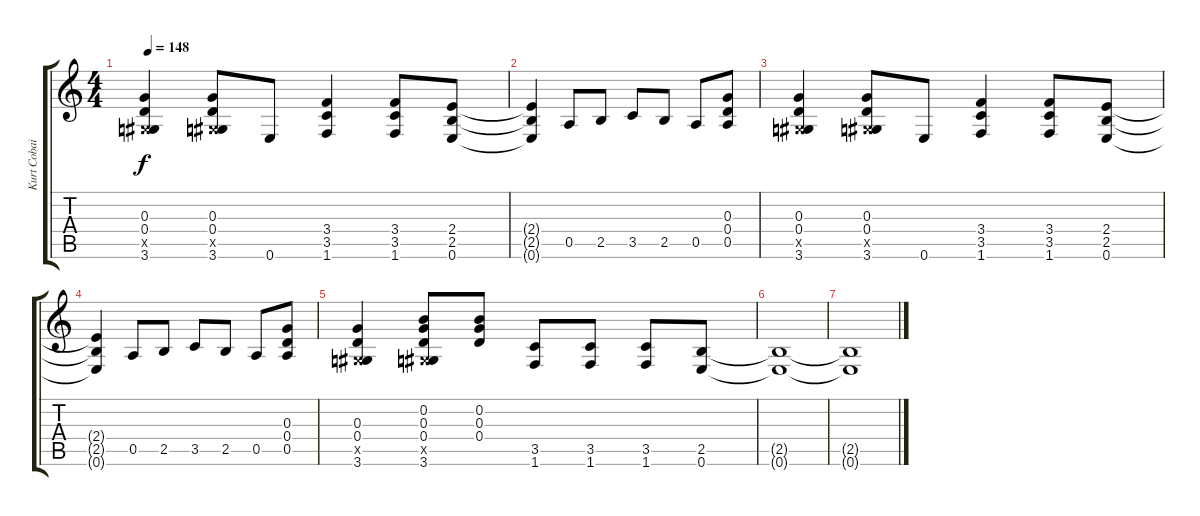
\track ("Kurt Cobain" "Kurt Cobai") {instrument distortionguitar}
\staff {score tabs}
\tuning (E4 B3 G3 D3 A2 E2) {hide}
\ts (4 4)
\tempo 148
\clef g2
\ks c
(0.3 0.4 -1.5{x} 3.6).4{dy f} (0.3 0.4 -1.5{x} 3.6).8 0.6.8 (3.4 3.5 1.6).4 (3.4 3.5 1.6).8 (2.4 2.5 0.6).8 |
(2.4{t} 2.5{t} 0.6{t}).4 0.5.8 2.5.8 3.5.8 2.5.8 0.5.8 (0.3 0.4 0.5).8 |
(0.3 0.4 -1.5{x} 3.6).4 (0.3 0.4 -1.5{x} 3.6).8 0.6.8 (3.4 3.5 1.6).4 (3.4 3.5 1.6).8 (2.4 2.5 0.6).8 |
(2.4{t} 2.5{t} 0.6{t}).4 0.5.8 2.5.8 3.5.8 2.5.8 0.5.8 (0.3 0.4 0.5).8 |
(0.3 0.4 -1.5{x} 3.6).4 (0.2 0.3 0.4 -1.5{x} 3.6).8 (0.2 0.3 0.4).8 (3.5 1.6).8 (3.5 1.6).8 (3.5 1.6).8 (2.5 0.6).8 |
(2.5{t} 0.6{t}).1 |
(2.5{t} 0.6{t}).1
